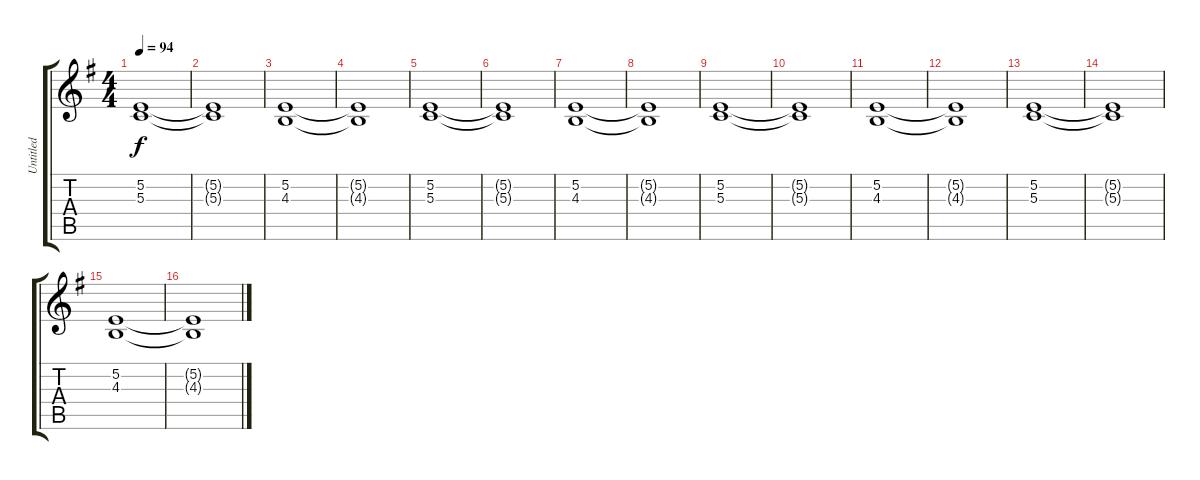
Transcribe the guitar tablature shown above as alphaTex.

\track ("Untitled" "Untitled") {instrument synthstrings1}
\staff {score tabs}
\tuning (E4 B3 G3 D3 A2 E2) {hide}
\ts (4 4)
\tempo 94
\clef g2
\ks g
(5.2 5.3).1{dy f} |
(5.2{t} 5.3{t}).1 |
(5.2 4.3).1 |
(5.2{t} 4.3{t}).1 |
(5.2 5.3).1 |
(5.2{t} 5.3{t}).1 |
(5.2 4.3).1 |
(5.2{t} 4.3{t}).1 |
(5.2 5.3).1 |
(5.2{t} 5.3{t}).1 |
(5.2 4.3).1 |
(5.2{t} 4.3{t}).1 |
(5.2 5.3).1 |
(5.2{t} 5.3{t}).1 |
(5.2 4.3).1 |
(5.2{t} 4.3{t}).1
